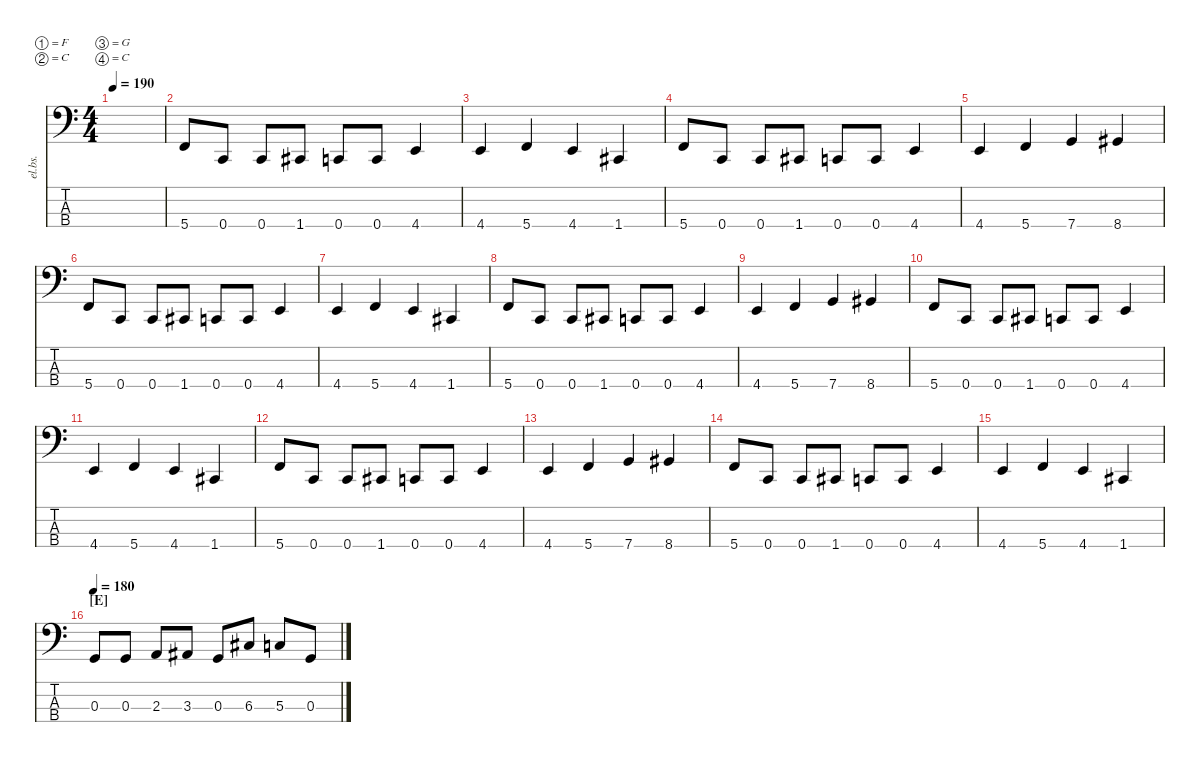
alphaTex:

\defaultSystemsLayout 4
\hideDynamics
\bracketExtendMode nobrackets
\otherSystemsTrackNameOrientation horizontal
\track ("Electric Bass" "el.bs.") {instrument electricbassfinger}
\staff {score tabs}
\tuning (F2 C2 G1 C1)
\ts (4 4)
\tempo 190
\clef f4
\ks c
|
5.4.8{beam Up} 0.4.8{beam Up} 0.4.8{beam Up} 1.4{acc #}.8{beam Up} 0.4.8{beam Up} 0.4.8{beam Up} 4.4.4{beam Up} |
4.4.4{beam Up} 5.4.4{beam Up} 4.4.4{beam Up} 1.4{acc #}.4{beam Up} |
5.4.8{beam Up} 0.4.8{beam Up} 0.4.8{beam Up} 1.4{acc #}.8{beam Up} 0.4.8{beam Up} 0.4.8{beam Up} 4.4.4{beam Up} |
4.4.4{beam Up} 5.4.4{beam Up} 7.4.4{beam Up} 8.4{acc #}.4{beam Up} |
5.4.8{beam Up} 0.4.8{beam Up} 0.4.8{beam Up} 1.4{acc #}.8{beam Up} 0.4.8{beam Up} 0.4.8{beam Up} 4.4.4{beam Up} |
4.4.4{beam Up} 5.4.4{beam Up} 4.4.4{beam Up} 1.4{acc #}.4{beam Up} |
5.4.8{beam Up} 0.4.8{beam Up} 0.4.8{beam Up} 1.4{acc #}.8{beam Up} 0.4.8{beam Up} 0.4.8{beam Up} 4.4.4{beam Up} |
4.4.4{beam Up} 5.4.4{beam Up} 7.4.4{beam Up} 8.4{acc #}.4{beam Up} |
5.4.8{beam Up} 0.4.8{beam Up} 0.4.8{beam Up} 1.4{acc #}.8{beam Up} 0.4.8{beam Up} 0.4.8{beam Up} 4.4.4{beam Up} |
4.4.4{beam Up} 5.4.4{beam Up} 4.4.4{beam Up} 1.4{acc #}.4{beam Up} |
5.4.8{beam Up} 0.4.8{beam Up} 0.4.8{beam Up} 1.4{acc #}.8{beam Up} 0.4.8{beam Up} 0.4.8{beam Up} 4.4.4{beam Up} |
4.4.4{beam Up} 5.4.4{beam Up} 7.4.4{beam Up} 8.4{acc #}.4{beam Up} |
5.4.8{beam Up} 0.4.8{beam Up} 0.4.8{beam Up} 1.4{acc #}.8{beam Up} 0.4.8{beam Up} 0.4.8{beam Up} 4.4.4{beam Up} |
4.4.4{beam Up} 5.4.4{beam Up} 4.4.4{beam Up} 1.4{acc #}.4{beam Up} |
\section ("E" "")
\tempo 180
0.3.8{beam Up} 0.3.8{beam Up} 2.3.8{beam Up} 3.3{acc #}.8{beam Up} 0.3.8{beam Up} 6.3{acc #}.8{beam Up} 5.3.8{beam Up} 0.3.8{beam Up}
